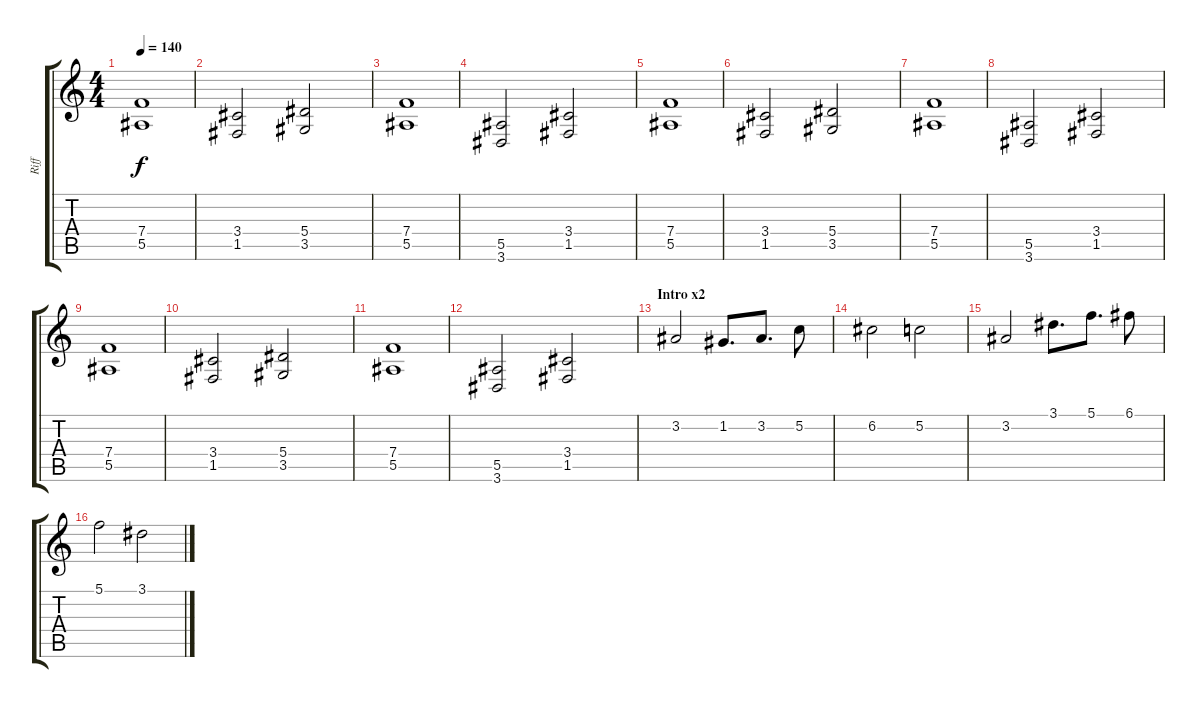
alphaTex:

\track ("Riff" "Riff") {instrument distortionguitar}
\staff {score tabs}
\tuning (C4 G3 Eb3 Bb2 F2 C2) {hide}
\ts (4 4)
\tempo 140
\clef g2
\ks c
(7.4 5.5).1{dy f} |
(3.4 1.5).2 (5.4 3.5).2 |
(7.4 5.5).1 |
(5.5 3.6).2 (3.4 1.5).2 |
(7.4 5.5).1 |
(3.4 1.5).2 (5.4 3.5).2 |
(7.4 5.5).1 |
(5.5 3.6).2 (3.4 1.5).2 |
(7.4 5.5).1 |
(3.4 1.5).2 (5.4 3.5).2 |
(7.4 5.5).1 |
(5.5 3.6).2 (3.4 1.5).2 |
\section ("" "Intro x2")
3.2.2 1.2.8{d} 3.2.8{d} 5.2.8 |
6.2.2 5.2.2 |
3.2.2 3.1.8{d} 5.1.8{d} 6.1.8 |
5.1.2 3.1.2
